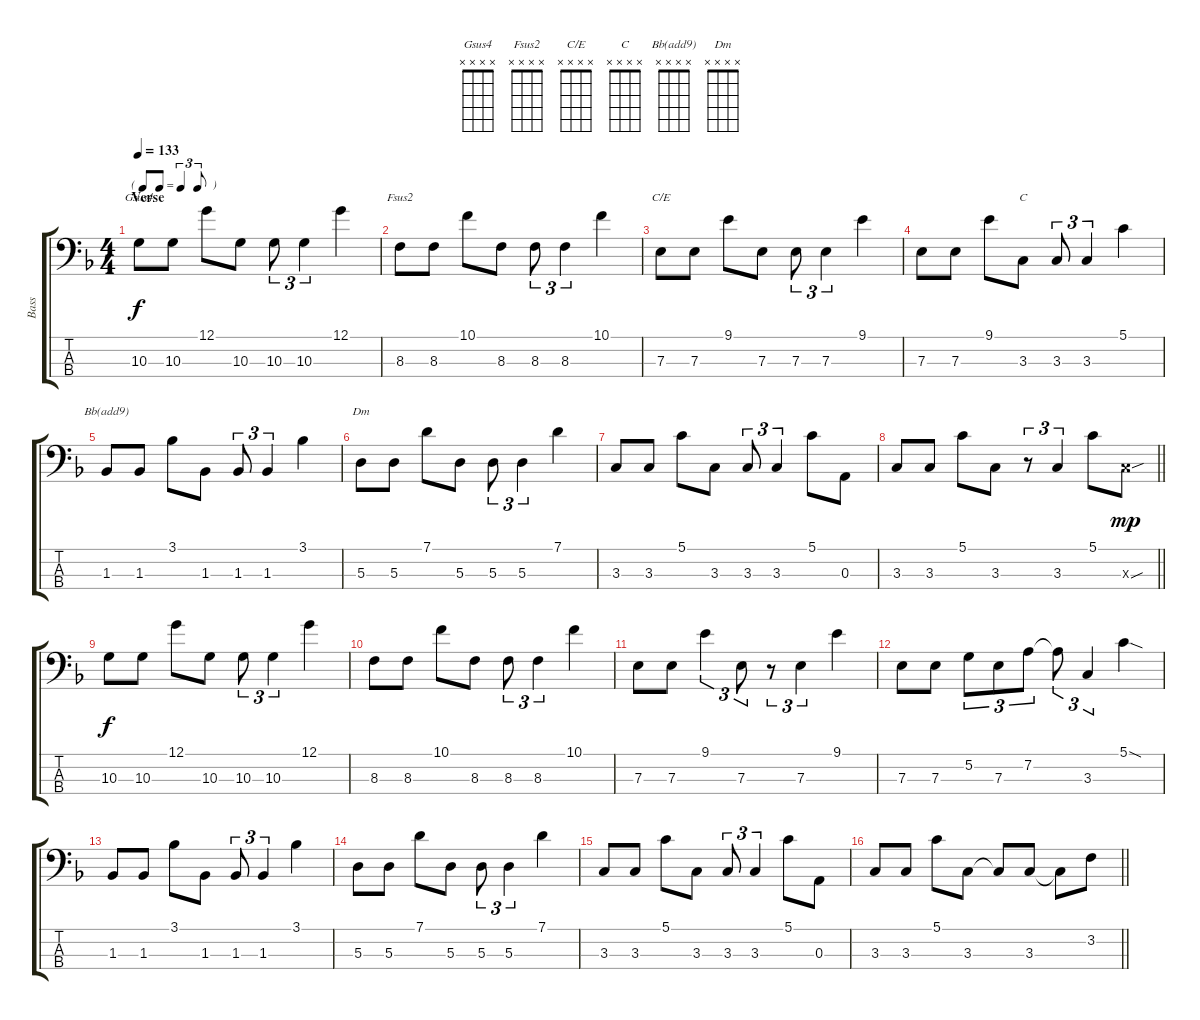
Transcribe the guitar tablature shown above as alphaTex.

\track ("Bass" "Bass") {instrument electricbassfinger}
\staff {score tabs}
\tuning (G2 D2 A1 E1) {hide}
\chord ("Gsus4" x x x x)
\chord ("Fsus2" x x x x)
\chord ("C/E" x x x x)
\chord ("C" x x x x)
\chord ("Bb(add9)" x x x x)
\chord ("Dm" x x x x)
\ts (4 4)
\tf triplet8th
\section ("" "Verse")
\tempo 133
\clef f4
\ks dminor
10.3.8{ch "Gsus4" dy f} 10.3.8 12.1.8 10.3.8 10.3.8{tu (3 2)} 10.3.4{tu (3 2)} 12.1.4 |
8.3.8{ch "Fsus2"} 8.3.8 10.1.8 8.3.8 8.3.8{tu (3 2)} 8.3.4{tu (3 2)} 10.1.4 |
7.3.8{ch "C/E"} 7.3.8 9.1.8 7.3.8 7.3.8{tu (3 2)} 7.3.4{tu (3 2)} 9.1.4 |
7.3.8 7.3.8 9.1.8 3.3.8{ch "C"} 3.3.8{tu (3 2)} 3.3.4{tu (3 2)} 5.1.4 |
1.3.8{ch "Bb(add9)"} 1.3.8 3.1.8 1.3.8 1.3.8{tu (3 2)} 1.3.4{tu (3 2)} 3.1.4 |
5.3.8{ch "Dm"} 5.3.8 7.1.8 5.3.8 5.3.8{tu (3 2)} 5.3.4{tu (3 2)} 7.1.4 |
3.3.8 3.3.8 5.1.8 3.3.8 3.3.8{tu (3 2)} 3.3.4{tu (3 2)} 5.1.8 0.3.8 |
\barLineRight lightlight
3.3.8 3.3.8 5.1.8 3.3.8 r.8{tu (3 2)} 3.3.4{tu (3 2)} 5.1.8 3.3{sou x}.8{dy mp} |
10.3.8{dy f} 10.3.8 12.1.8 10.3.8 10.3.8{tu (3 2)} 10.3.4{tu (3 2)} 12.1.4 |
8.3.8 8.3.8 10.1.8 8.3.8 8.3.8{tu (3 2)} 8.3.4{tu (3 2)} 10.1.4 |
7.3.8 7.3.8 9.1.4{tu (3 2)} 7.3.8{tu (3 2)} r.8{tu (3 2)} 7.3.4{tu (3 2)} 9.1.4 |
7.3.8 7.3.8 5.2.8{tu (3 2)} 7.3.8{tu (3 2)} 7.2.8{tu (3 2)} 7.2{t}.8{tu (3 2)} 3.3.4{tu (3 2)} 5.1{sod}.4 |
1.3.8 1.3.8 3.1.8 1.3.8 1.3.8{tu (3 2)} 1.3.4{tu (3 2)} 3.1.4 |
5.3.8 5.3.8 7.1.8 5.3.8 5.3.8{tu (3 2)} 5.3.4{tu (3 2)} 7.1.4 |
3.3.8 3.3.8 5.1.8 3.3.8 3.3.8{tu (3 2)} 3.3.4{tu (3 2)} 5.1.8 0.3.8 |
\barLineRight lightlight
3.3.8 3.3.8 5.1.8 3.3.8 3.3{t}.8 3.3.8 3.3{t}.8 3.2.8
